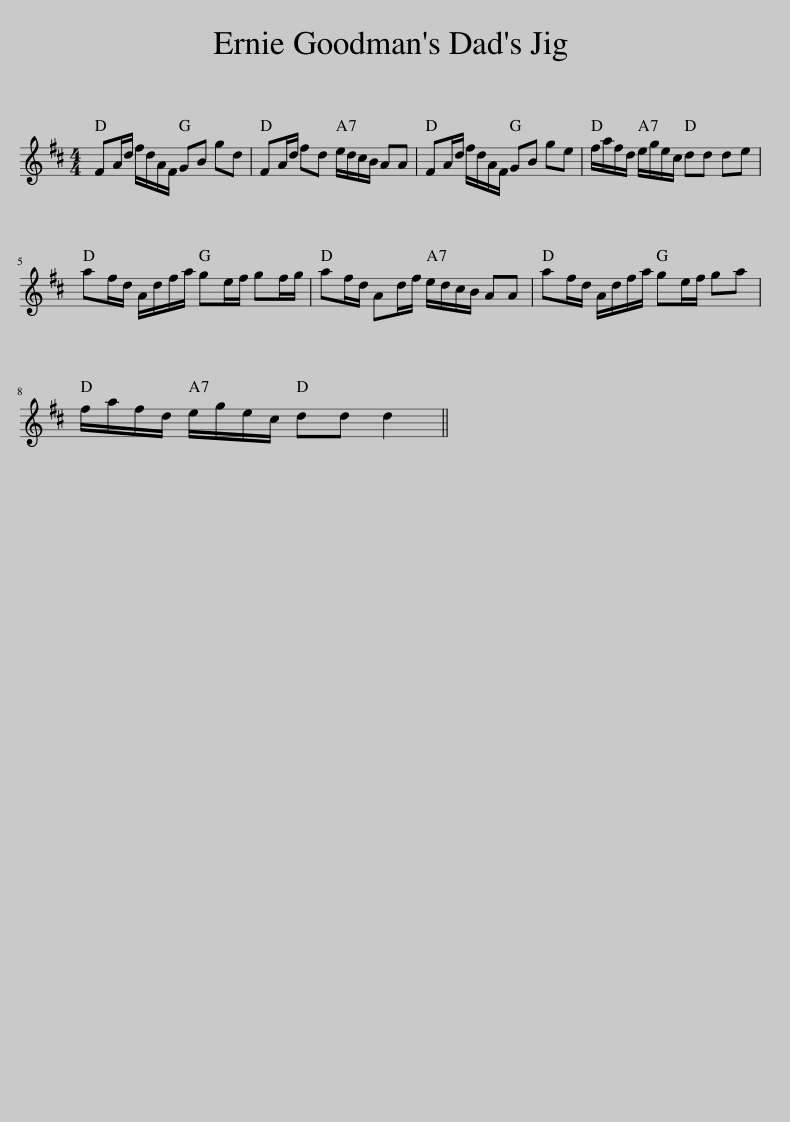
X:1
L:1/8
M:4/4
I:linebreak $
K:D
V:1 treble
V:1
 FA/d/ f/d/A/F/ GB gd | FA/d/ fd e/d/c/B/ AA | FA/d/ f/d/A/F/ GB ge | f/a/f/d/ e/g/e/c/ dd de |$ af/d/ A/d/f/a/ ge/f/ gf/g/ | %5
 af/d/ Ad/f/ e/d/c/B/ AA | af/d/ A/d/f/a/ ge/f/ ga |$ f/a/f/d/ e/g/e/c/ dd d2 || %8
